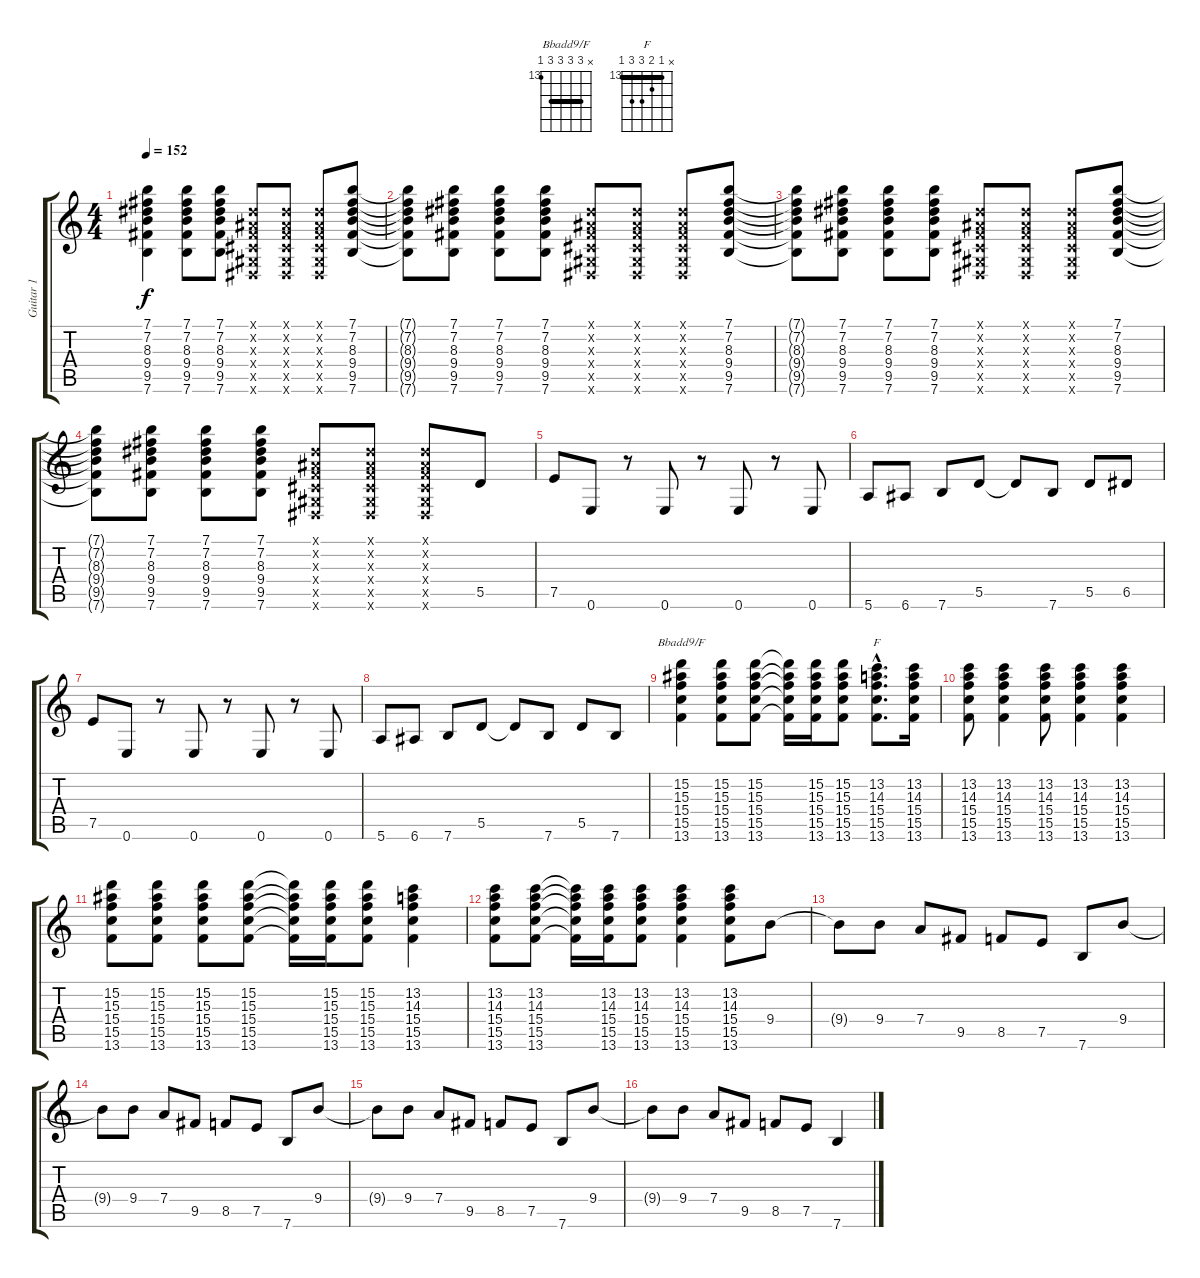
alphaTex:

\track ("Guitar 1" "Guitar 1") {instrument distortionguitar}
\staff {score tabs}
\tuning (E4 B3 G3 D3 A2 E2) {hide}
\chord ("Bbadd9/F" x 15 15 15 15 13) {firstfret 13 barre 15}
\chord ("F" x 13 14 15 15 13) {firstfret 13 barre 13}
\ts (4 4)
\tempo 152
\clef g2
\ks c
(7.1 7.2 8.3 9.4 9.5 7.6).4{dy f} (7.1 7.2 8.3 9.4 9.5 7.6).8 (7.1 7.2 8.3 9.4 9.5 7.6).8 (-1.1{x} -1.2{x} -1.3{x} -1.4{x} -1.5{x} -1.6{x}).8 (-1.1{x} -1.2{x} -1.3{x} -1.4{x} -1.5{x} -1.6{x}).8 (-1.1{x} -1.2{x} -1.3{x} -1.4{x} -1.5{x} -1.6{x}).8 (7.1 7.2 8.3 9.4 9.5 7.6).8 |
(7.1{t} 7.2{t} 8.3{t} 9.4{t} 9.5{t} 7.6{t}).8 (7.1 7.2 8.3 9.4 9.5 7.6).8 (7.1 7.2 8.3 9.4 9.5 7.6).8 (7.1 7.2 8.3 9.4 9.5 7.6).8 (-1.1{x} -1.2{x} -1.3{x} -1.4{x} -1.5{x} -1.6{x}).8 (-1.1{x} -1.2{x} -1.3{x} -1.4{x} -1.5{x} -1.6{x}).8 (-1.1{x} -1.2{x} -1.3{x} -1.4{x} -1.5{x} -1.6{x}).8 (7.1 7.2 8.3 9.4 9.5 7.6).8 |
(7.1{t} 7.2{t} 8.3{t} 9.4{t} 9.5{t} 7.6{t}).8 (7.1 7.2 8.3 9.4 9.5 7.6).8 (7.1 7.2 8.3 9.4 9.5 7.6).8 (7.1 7.2 8.3 9.4 9.5 7.6).8 (-1.1{x} -1.2{x} -1.3{x} -1.4{x} -1.5{x} -1.6{x}).8 (-1.1{x} -1.2{x} -1.3{x} -1.4{x} -1.5{x} -1.6{x}).8 (-1.1{x} -1.2{x} -1.3{x} -1.4{x} -1.5{x} -1.6{x}).8 (7.1 7.2 8.3 9.4 9.5 7.6).8 |
(7.1{t} 7.2{t} 8.3{t} 9.4{t} 9.5{t} 7.6{t}).8 (7.1 7.2 8.3 9.4 9.5 7.6).8 (7.1 7.2 8.3 9.4 9.5 7.6).8 (7.1 7.2 8.3 9.4 9.5 7.6).8 (-1.1{x} -1.2{x} -1.3{x} -1.4{x} -1.5{x} -1.6{x}).8 (-1.1{x} -1.2{x} -1.3{x} -1.4{x} -1.5{x} -1.6{x}).8 (-1.1{x} -1.2{x} -1.3{x} -1.4{x} -1.5{x} -1.6{x}).8 5.5.8 |
7.5.8 0.6.8 r.8 0.6.8 r.8 0.6.8 r.8 0.6.8 |
5.6.8 6.6.8 7.6.8 5.5.8 5.5{t}.8 7.6.8 5.5.8 6.5.8 |
7.5.8 0.6.8 r.8 0.6.8 r.8 0.6.8 r.8 0.6.8 |
5.6.8 6.6.8 7.6.8 5.5.8 5.5{t}.8 7.6.8 5.5.8 7.6.8 |
(15.2 15.3 15.4 15.5 13.6).4{ch "Bbadd9/F"} (15.2 15.3 15.4 15.5 13.6).8 (15.2 15.3 15.4 15.5 13.6).8 (15.2{t} 15.3{t} 15.4{t} 15.5{t} 13.6{t}).16 (15.2 15.3 15.4 15.5 13.6).16 (15.2 15.3 15.4 15.5 13.6).8 (13.2{hac} 14.3{hac} 15.4{hac} 15.5{hac} 13.6{hac}).8{d ch "F"} (13.2 14.3 15.4 15.5 13.6).16 |
(13.2 14.3 15.4 15.5 13.6).8 (13.2 14.3 15.4 15.5 13.6).4 (13.2 14.3 15.4 15.5 13.6).8 (13.2 14.3 15.4 15.5 13.6).4 (13.2 14.3 15.4 15.5 13.6).4 |
(15.2 15.3 15.4 15.5 13.6).8 (15.2 15.3 15.4 15.5 13.6).8 (15.2 15.3 15.4 15.5 13.6).8 (15.2 15.3 15.4 15.5 13.6).8 (15.2{t} 15.3{t} 15.4{t} 15.5{t} 13.6{t}).16 (15.2 15.3 15.4 15.5 13.6).16 (15.2 15.3 15.4 15.5 13.6).8 (13.2 14.3 15.4 15.5 13.6).4 |
(13.2 14.3 15.4 15.5 13.6).8 (13.2 14.3 15.4 15.5 13.6).8 (13.2{t} 14.3{t} 15.4{t} 15.5{t} 13.6{t}).16 (13.2 14.3 15.4 15.5 13.6).16 (13.2 14.3 15.4 15.5 13.6).8 (13.2 14.3 15.4 15.5 13.6).4 (13.2 14.3 15.4 15.5 13.6).8 9.4.8 |
9.4{t}.8 9.4.8 7.4.8 9.5.8 8.5.8 7.5.8 7.6.8 9.4.8 |
9.4{t}.8 9.4.8 7.4.8 9.5.8 8.5.8 7.5.8 7.6.8 9.4.8 |
9.4{t}.8 9.4.8 7.4.8 9.5.8 8.5.8 7.5.8 7.6.8 9.4.8 |
9.4{t}.8 9.4.8 7.4.8 9.5.8 8.5.8 7.5.8 7.6.4
